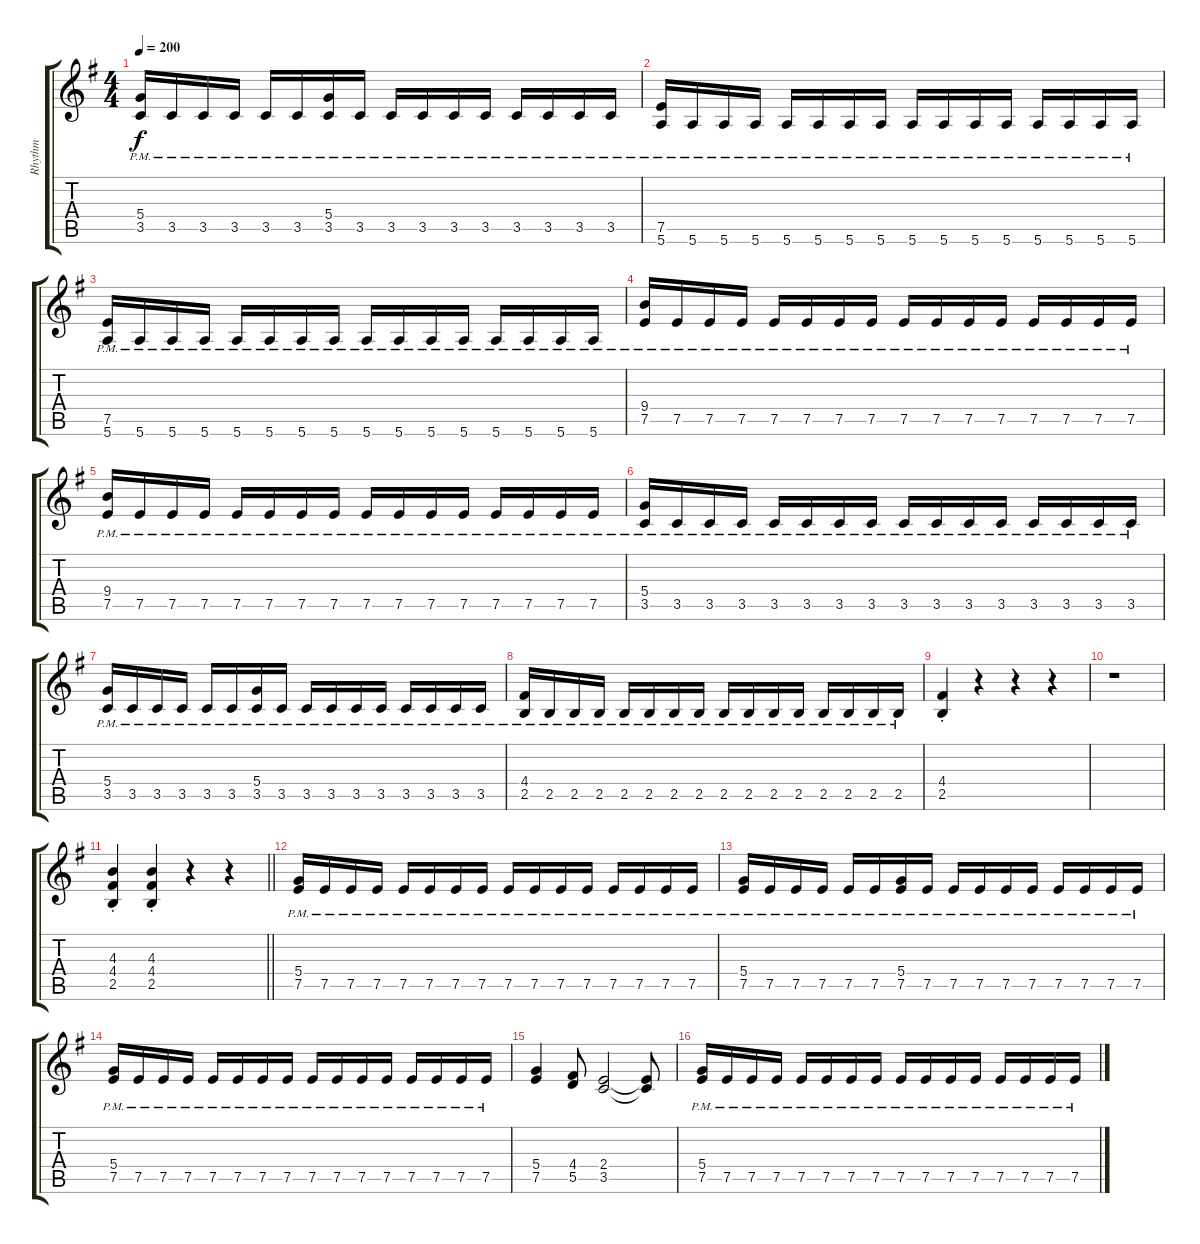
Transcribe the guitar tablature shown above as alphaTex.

\track ("Rhythm " "Rhythm ") {instrument distortionguitar}
\staff {score tabs}
\tuning (E4 B3 G3 D3 A2 E2) {hide}
\ts (4 4)
\tempo 200
\clef g2
\ks g
(5.4{pm} 3.5{pm}).16{dy f} 3.5{pm}.16 3.5{pm}.16 3.5{pm}.16 3.5{pm}.16 3.5{pm}.16 (5.4{pm} 3.5{pm}).16 3.5{pm}.16 3.5{pm}.16 3.5{pm}.16 3.5{pm}.16 3.5{pm}.16 3.5{pm}.16 3.5{pm}.16 3.5{pm}.16 3.5{pm}.16 |
(7.5{pm} 5.6{pm}).16 5.6{pm}.16 5.6{pm}.16 5.6{pm}.16 5.6{pm}.16 5.6{pm}.16 5.6{pm}.16 5.6{pm}.16 5.6{pm}.16 5.6{pm}.16 5.6{pm}.16 5.6{pm}.16 5.6{pm}.16 5.6{pm}.16 5.6{pm}.16 5.6{pm}.16 |
(7.5{pm} 5.6{pm}).16 5.6{pm}.16 5.6{pm}.16 5.6{pm}.16 5.6{pm}.16 5.6{pm}.16 5.6{pm}.16 5.6{pm}.16 5.6{pm}.16 5.6{pm}.16 5.6{pm}.16 5.6{pm}.16 5.6{pm}.16 5.6{pm}.16 5.6{pm}.16 5.6{pm}.16 |
(9.4{pm} 7.5{pm}).16 7.5{pm}.16 7.5{pm}.16 7.5{pm}.16 7.5{pm}.16 7.5{pm}.16 7.5{pm}.16 7.5{pm}.16 7.5{pm}.16 7.5{pm}.16 7.5{pm}.16 7.5{pm}.16 7.5{pm}.16 7.5{pm}.16 7.5{pm}.16 7.5{pm}.16 |
(9.4{pm} 7.5{pm}).16 7.5{pm}.16 7.5{pm}.16 7.5{pm}.16 7.5{pm}.16 7.5{pm}.16 7.5{pm}.16 7.5{pm}.16 7.5{pm}.16 7.5{pm}.16 7.5{pm}.16 7.5{pm}.16 7.5{pm}.16 7.5{pm}.16 7.5{pm}.16 7.5{pm}.16 |
(5.4{pm} 3.5{pm}).16 3.5{pm}.16 3.5{pm}.16 3.5{pm}.16 3.5{pm}.16 3.5{pm}.16 3.5{pm}.16 3.5{pm}.16 3.5{pm}.16 3.5{pm}.16 3.5{pm}.16 3.5{pm}.16 3.5{pm}.16 3.5{pm}.16 3.5{pm}.16 3.5{pm}.16 |
(5.4{pm} 3.5{pm}).16 3.5{pm}.16 3.5{pm}.16 3.5{pm}.16 3.5{pm}.16 3.5{pm}.16 (5.4{pm} 3.5{pm}).16 3.5{pm}.16 3.5{pm}.16 3.5{pm}.16 3.5{pm}.16 3.5{pm}.16 3.5{pm}.16 3.5{pm}.16 3.5{pm}.16 3.5{pm}.16 |
(4.4{pm} 2.5{pm}).16 2.5{pm}.16 2.5{pm}.16 2.5{pm}.16 2.5{pm}.16 2.5{pm}.16 2.5{pm}.16 2.5{pm}.16 2.5{pm}.16 2.5{pm}.16 2.5{pm}.16 2.5{pm}.16 2.5{pm}.16 2.5{pm}.16 2.5{pm}.16 2.5{pm}.16 |
(4.4{st} 2.5{st}).4 r.4 r.4 r.4 |
r.1 |
\barLineRight lightlight
(4.3{st} 4.4{st} 2.5{st}).4 (4.3{st} 4.4{st} 2.5{st}).4 r.4 r.4 |
(5.4{pm} 7.5{pm}).16 7.5{pm}.16 7.5{pm}.16 7.5{pm}.16 7.5{pm}.16 7.5{pm}.16 7.5{pm}.16 7.5{pm}.16 7.5{pm}.16 7.5{pm}.16 7.5{pm}.16 7.5{pm}.16 7.5{pm}.16 7.5{pm}.16 7.5{pm}.16 7.5{pm}.16 |
(5.4{pm} 7.5{pm}).16 7.5{pm}.16 7.5{pm}.16 7.5{pm}.16 7.5{pm}.16 7.5{pm}.16 (5.4{pm} 7.5{pm}).16 7.5{pm}.16 7.5{pm}.16 7.5{pm}.16 7.5{pm}.16 7.5{pm}.16 7.5{pm}.16 7.5{pm}.16 7.5{pm}.16 7.5{pm}.16 |
(5.4{pm} 7.5{pm}).16 7.5{pm}.16 7.5{pm}.16 7.5{pm}.16 7.5{pm}.16 7.5{pm}.16 7.5{pm}.16 7.5{pm}.16 7.5{pm}.16 7.5{pm}.16 7.5{pm}.16 7.5{pm}.16 7.5{pm}.16 7.5{pm}.16 7.5{pm}.16 7.5{pm}.16 |
(5.4 7.5).4 (4.4 5.5).8 (2.4 3.5).2 (2.4{t} 3.5{t}).8 |
(5.4{pm} 7.5{pm}).16 7.5{pm}.16 7.5{pm}.16 7.5{pm}.16 7.5{pm}.16 7.5{pm}.16 7.5{pm}.16 7.5{pm}.16 7.5{pm}.16 7.5{pm}.16 7.5{pm}.16 7.5{pm}.16 7.5{pm}.16 7.5{pm}.16 7.5{pm}.16 7.5{pm}.16
